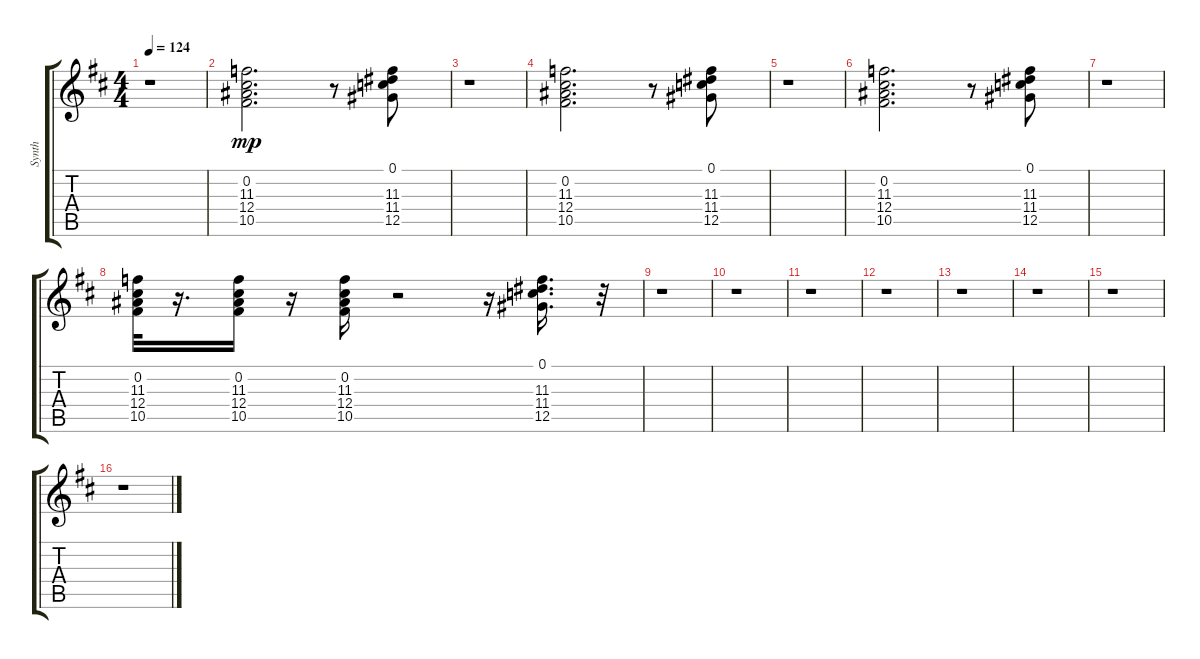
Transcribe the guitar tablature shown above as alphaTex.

\track ("Synth" "Synth") {instrument overdrivenguitar}
\staff {score tabs}
\tuning (Eb4 Bb3 Gb3 Db3 Ab2 Eb2) {hide}
\ts (4 4)
\tempo 124
\clef g2
\ks d
r.1{dy mp} |
(0.2 11.3 12.4 10.5).2{d} r.8 (0.1 11.3 11.4 12.5).8 |
r.1 |
(0.2 11.3 12.4 10.5).2{d} r.8 (0.1 11.3 11.4 12.5).8 |
r.1 |
(0.2 11.3 12.4 10.5).2{d} r.8 (0.1 11.3 11.4 12.5).8 |
r.1 |
(0.2 11.3 12.4 10.5).32 r.16{d} (0.2 11.3 12.4 10.5).16 r.16 (0.2 11.3 12.4 10.5).16 r.2 r.16 (0.1 11.3 11.4 12.5).16{d} r.32 |
r.1 |
r.1 |
r.1 |
r.1 |
r.1 |
r.1 |
r.1 |
r.1
